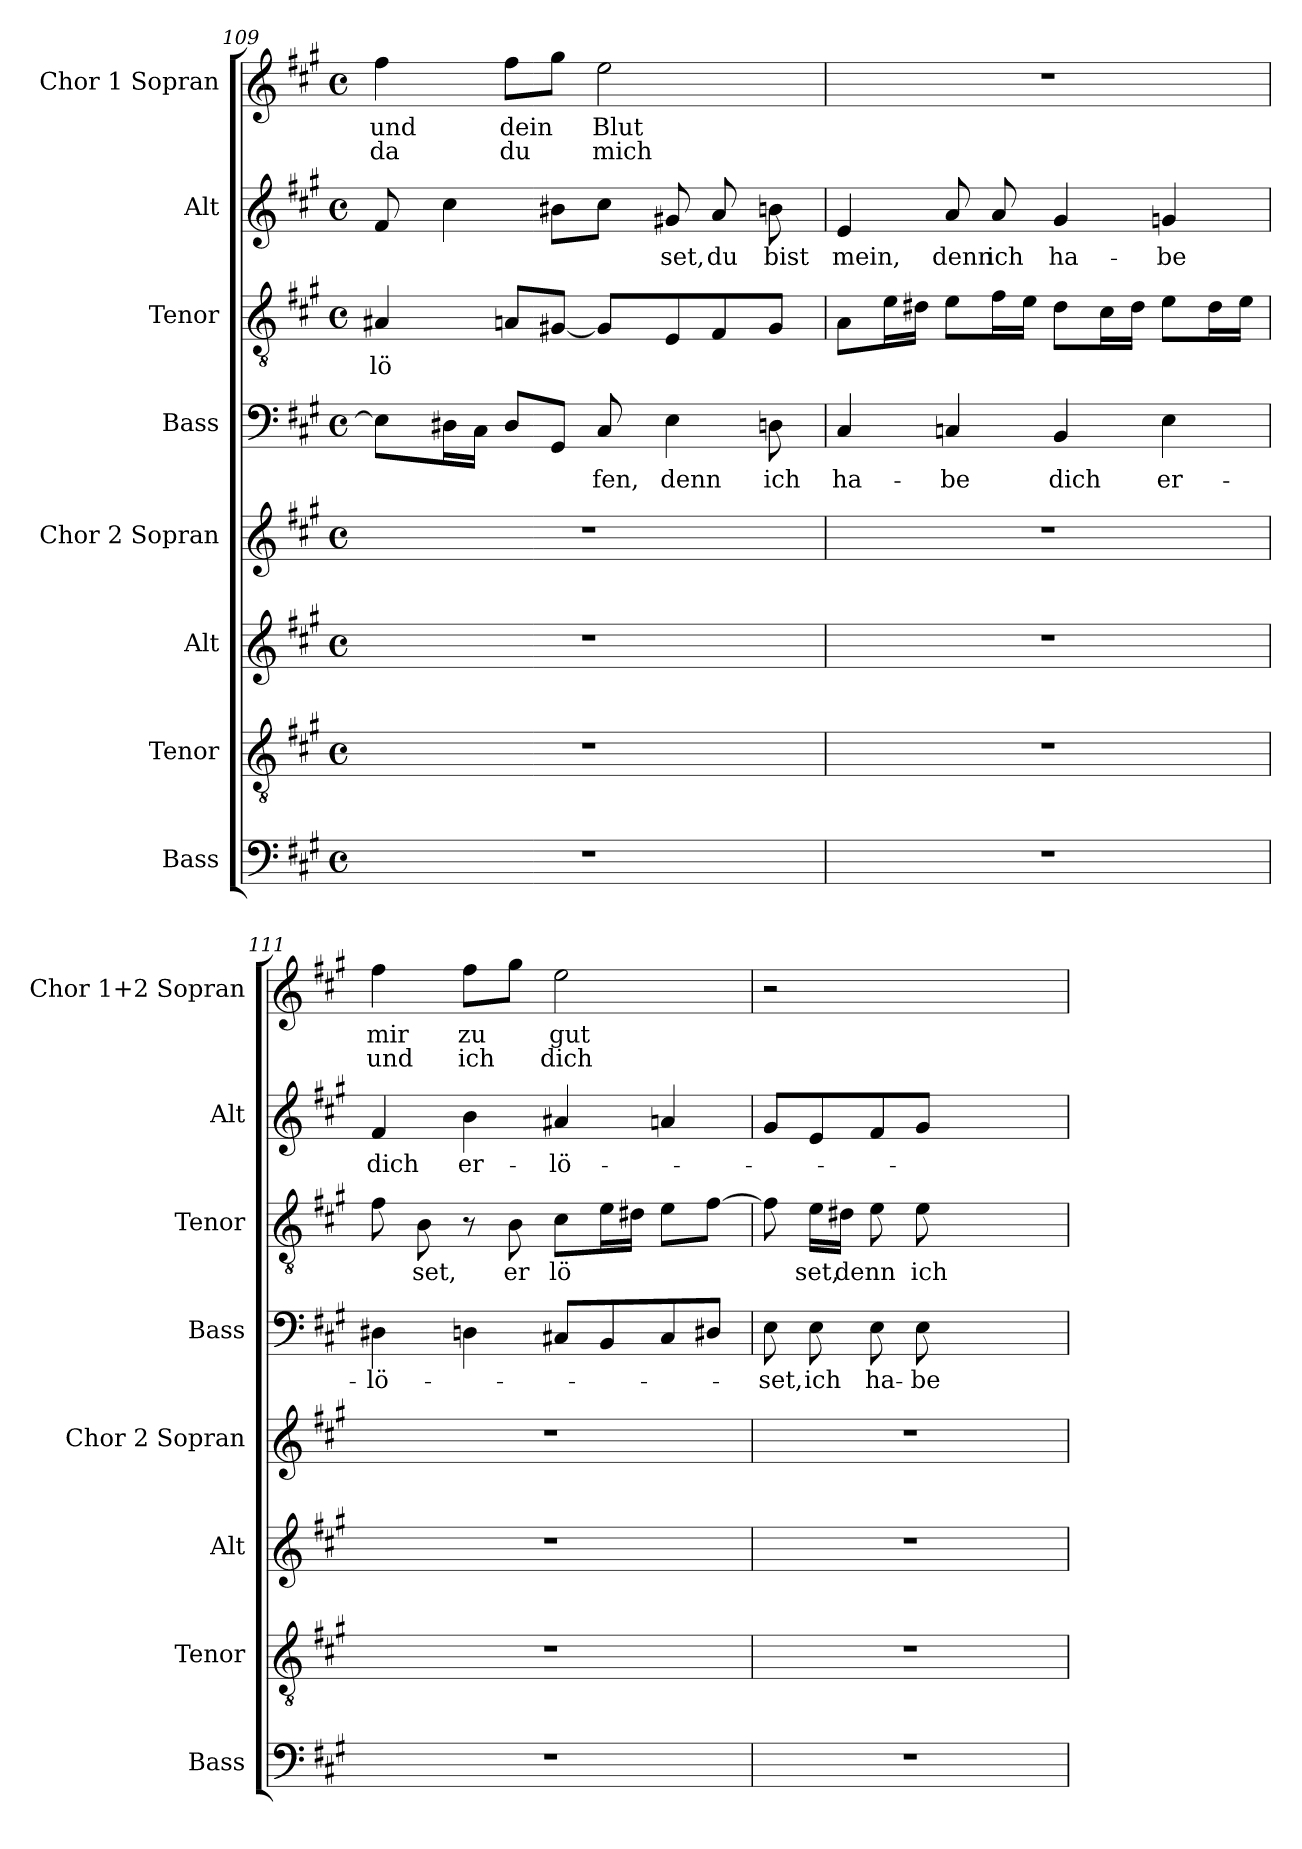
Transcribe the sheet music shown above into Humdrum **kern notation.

**kern	**kern	**kern	**kern	**kern	**text	**kern	**text	**kern	**text	**kern	**text	**text
*part8	*part7	*part6	*part5	*part4	*part4	*part3	*part3	*part2	*part2	*part1	*part1	*part1
*staff8	*staff7	*staff6	*staff5	*staff4	*staff4	*staff3	*staff3	*staff2	*staff2	*staff1	*staff1	*staff1
*I"Bass	*I"Tenor	*I"Alt	*I"Chor 2  Sopran	*I"Bass	*	*I"Tenor	*	*I"Alt	*	*I"Chor 1  Sopran	*	*
*I'Bass	*I'Tenor	*I'Alt	*I'Chor 2  Sopran	*I'Bass	*	*I'Tenor	*	*I'Alt	*	*I'Chor 1+2  Sopran	*	*
!!LO:PB:g=z
*clefF4	*clefGv2	*clefG2	*clefG2	*clefF4	*	*clefGv2	*	*clefG2	*	*clefG2	*	*
*k[f#c#g#]	*k[f#c#g#]	*k[f#c#g#]	*k[f#c#g#]	*k[f#c#g#]	*	*k[f#c#g#]	*	*k[f#c#g#]	*	*k[f#c#g#]	*	*
*A:	*A:	*A:	*A:	*A:	*	*A:	*	*A:	*	*A:	*	*
*M4/4	*M4/4	*M4/4	*M4/4	*M4/4	*	*M4/4	*	*M4/4	*	*M4/4	*	*
*met(c)	*met(c)	*met(c)	*met(c)	*met(c)	*	*met(c)	*	*met(c)	*	*met(c)	*	*
=109	=109	=109	=109	=109	=109	=109	=109	=109	=109	=109	=109	=109
!	!	!	!	!	!	!	!LO:LY:b:cj	!	!	!	!LO:LY:b:cj	!LO:LY:b:cj
*	*	*	*	*^	*	*^	*	*	*	*	*	*
1r	1r	1r	1r	8E\L]	32ryy	.	4A#X/	16..ryy	lö	8f#/	.	4ff#\	und	da
.	.	.	.	.	2ryy	.	.	.	.	.	.	.	.	.
.	.	.	.	.	.	.	.	2ryy	.	.	.	.	.	.
.	.	.	.	16D#X\	.	.	.	.	.	4cc#\	.	.	.	.
.	.	.	.	16C#\J	.	.	.	.	.	.	.	.	.	.
!	!	!	!	!	!	!	!	!	!	!	!	!	!LO:LY:b	!LO:LY:b
.	.	.	.	8D#/L	.	.	8An/L	.	.	.	.	8ff#\L	dein	du
.	.	.	.	8GG#/J	.	.	[<8G#X/J	.	.	8b#X\L	.	8gg#\J	.	.
!	!	!	!	!	!	!LO:LY:b:cj	!	!	!	!	!	!	!LO:LY:b:cj	!LO:LY:b:cj
.	.	.	.	8C#/	.	fen,	8G#/L]	.	.	8cc#\J	.	2ee\	Blut	mich
.	.	.	.	.	4...ryy	.	.	.	.	.	.	.	.	.
.	.	.	.	.	.	.	.	4ryy	.	.	.	.	.	.
!	!	!	!	!	!	!LO:LY:b:cj	!	!	!	!	!LO:LY:b:cj	!	!	!
.	.	.	.	4E\	.	denn	8E/	.	.	8g#X/	-set,	.	.	.
!	!	!	!	!	!	!	!	!	!	!	!LO:LY:b:cj	!	!	!
.	.	.	.	.	.	.	8F#/	.	.	8a/	du	.	.	.
.	.	.	.	.	.	.	.	8ryy	.	.	.	.	.	.
!	!	!	!	!	!	!LO:LY:b:cj	!	!	!	!	!LO:LY:b:cj	!	!	!
.	.	.	.	8Dn\	.	ich	8G#/J	.	.	8bn\	bist	.	.	.
.	.	.	.	.	.	.	.	64ryy	.	.	.	.	.	.
=110	=110	=110	=110	=110	=110	=110	=110	=110	=110	=110	=110	=110	=110	=110
!	!	!	!	!	!	!LO:LY:b:cj	!	!	!	!	!LO:LY:b:cj	!	!	!
*	*	*	*	*v	*v	*	*	*	*	*	*	*	*	*
*	*	*	*	*	*	*v	*v	*	*	*	*	*	*
1r	1r	1r	1r	4C#/	ha-	8A\L	.	4e/	mein,	1r	.	.
.	.	.	.	.	.	16e\	.	.	.	.	.	.
.	.	.	.	.	.	16d#X\J	.	.	.	.	.	.
!	!	!	!	!	!LO:LY:b:cj	!	!	!	!LO:LY:b:cj	!	!	!
.	.	.	.	4Cn/	-be	8e\L	.	8a/	denn	.	.	.
!	!	!	!	!	!	!	!	!	!LO:LY:b:cj	!	!	!
.	.	.	.	.	.	16f#\	.	8a/	ich	.	.	.
.	.	.	.	.	.	16e\J	.	.	.	.	.	.
!	!	!	!	!	!LO:LY:b:cj	!	!	!	!LO:LY:b:cj	!	!	!
.	.	.	.	4BB/	dich	8d#\L	.	4g#/	ha-	.	.	.
.	.	.	.	.	.	16c#\	.	.	.	.	.	.
.	.	.	.	.	.	16d#\J	.	.	.	.	.	.
!	!	!	!	!	!LO:LY:b:cj	!	!	!	!LO:LY:b:cj	!	!	!
.	.	.	.	4E\	er-	8e\L	.	4gn/	-be	.	.	.
.	.	.	.	.	.	16d#\	.	.	.	.	.	.
.	.	.	.	.	.	16e\J	.	.	.	.	.	.
=111	=111	=111	=111	=111	=111	=111	=111	=111	=111	=111	=111	=111
!	!	!	!	!	!LO:LY:b:cj	!	!	!	!LO:LY:b:cj	!	!LO:LY:b:cj	!LO:LY:b:cj
1r	1r	1r	1r	4D#X\	-lö-	8f#\	.	4f#/	dich	4ff#\	mir	und
!	!	!	!	!	!	!	!LO:LY:b:cj	!	!	!	!	!
.	.	.	.	.	.	8B\	set,	.	.	.	.	.
!	!	!	!	!	!	!	!	!	!LO:LY:b:cj	!	!LO:LY:b:cj	!LO:LY:b
.	.	.	.	4Dn\	.	8r	.	4b\	er-	8ff#\L	zu	ich
!	!	!	!	!	!	!	!LO:LY:b:cj	!	!	!	!	!
.	.	.	.	.	.	8B\	er	.	.	8gg#\J	.	.
!	!	!	!	!	!	!	!LO:LY:b:cj	!	!LO:LY:b:cj	!	!LO:LY:b:cj	!LO:LY:b:cj
.	.	.	.	8C#X/L	.	8c#\L	lö	4a#X/	-lö-	2ee\	gut	dich
.	.	.	.	8BB/	.	16e\	.	.	.	.	.	.
.	.	.	.	.	.	16d#X\J	.	.	.	.	.	.
.	.	.	.	8C#/	.	8e\L	.	4an/	.	.	.	.
.	.	.	.	8D#X/J	.	[>8f#\J	.	.	.	.	.	.
=112	=112	=112	=112	=112	=112	=112	=112	=112	=112	=112	=112	=112
!	!	!	!	!	!LO:LY:b:cj	!	!	!	!	!	!	!
1r	1r	1r	1r	8E\	-set,	8f#\]	.	8g#/L	.	2r	.	.
!	!	!	!	!	!LO:LY:b:cj	!	!LO:LY:b	!	!	!	!	!
.	.	.	.	8E\	ich	16e\L	set,	8e/	.	.	.	.
!	!	!	!	!	!	!	!LO:LY:b	!	!	!	!	!
.	.	.	.	.	.	16d#X\J	denn	.	.	.	.	.
!	!	!	!	!	!LO:LY:b:cj	!	!	!	!	!	!	!
.	.	.	.	8E\	ha-	8e\	.	8f#/	.	.	.	.
!	!	!	!	!	!LO:LY:b:cj	!	!LO:LY:b:cj	!	!	!	!	!
.	.	.	.	8E\	-be	8e\	ich	8g#/J	.	.	.	.
.	.	.	.	2ryy	.	2ryy	.	2ryy	.	2ryy	.	.
=	=	=	=	=	=	=	=	=	=	=	=	=
*-	*-	*-	*-	*-	*-	*-	*-	*-	*-	*-	*-	*-
